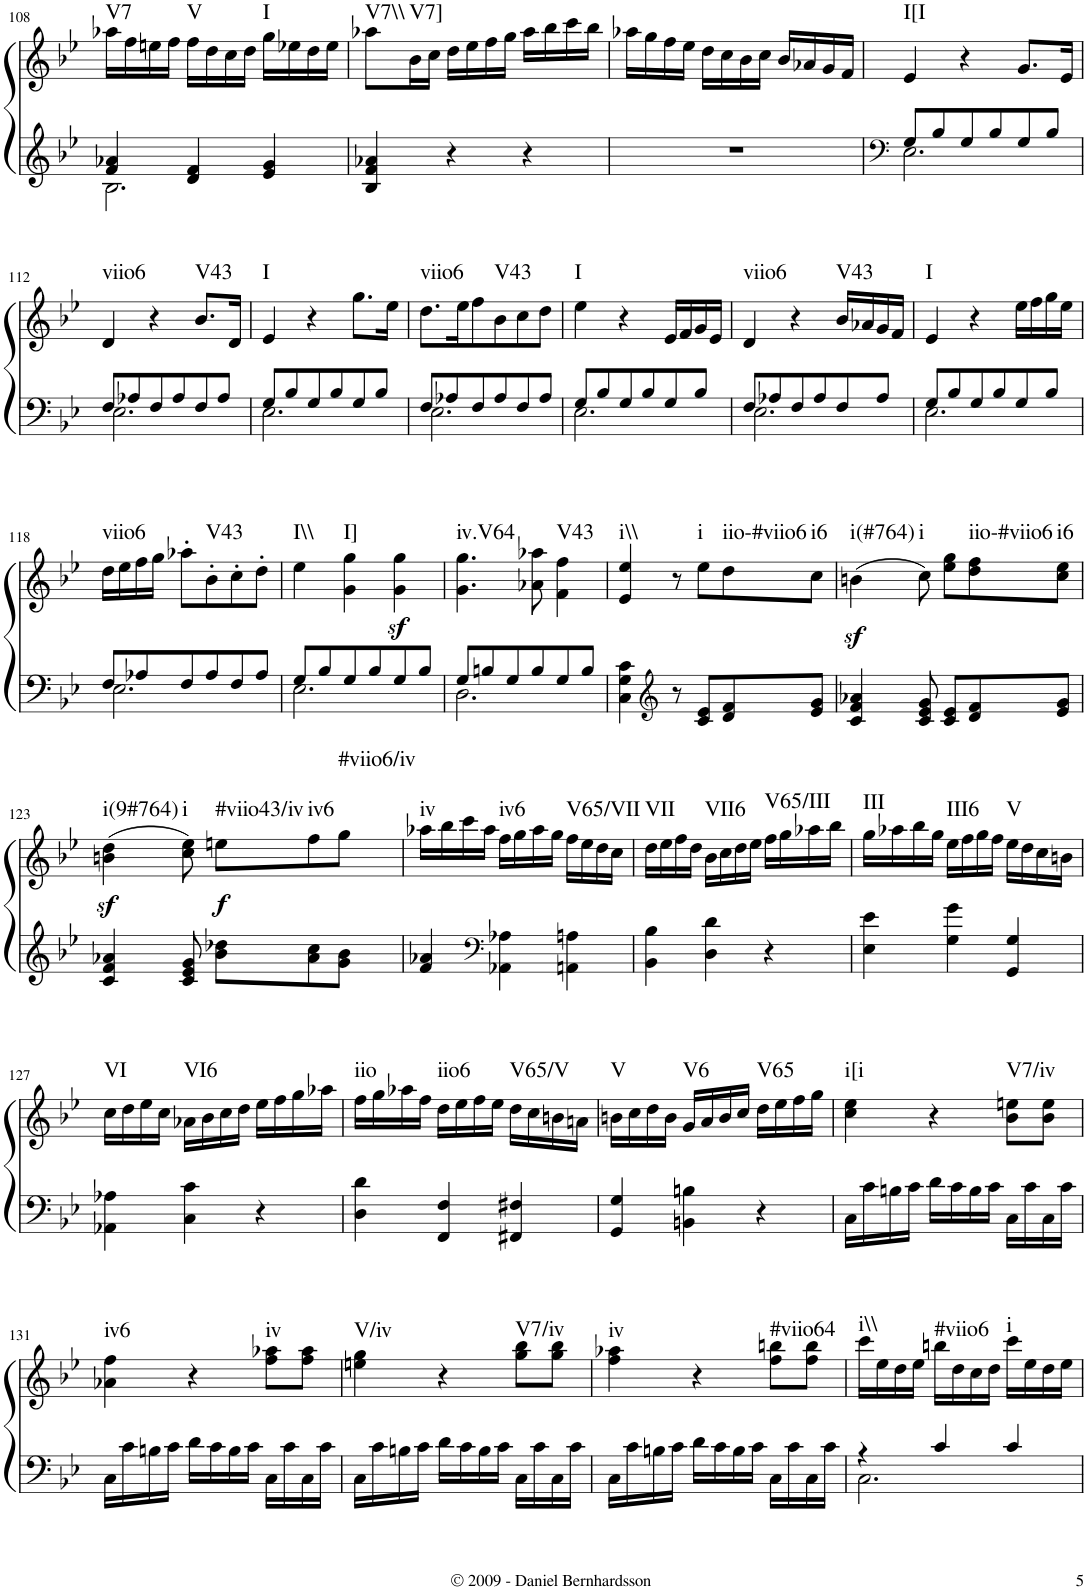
**kern	**kern	**dynam	**harte
*part1	*part1	*part1	*part1
*staff2	*staff1	*staff1/2	*
*I"Piano	*	*	*
*I'Pno.	*	*	*
!!LO:PB:g=z
*clefG2	*clefG2	*	*
*k[b-e-]	*k[b-e-]	*	*
*B-:	*B-:	*	*
*M3/4	*M3/4	*	*
=108	=108	=108	=108
*^	*	*	*
!	!	!	!	!LO:H:kt=V7
4f/ 4a-X/	2.B-\	16aa-X\LL	.	N
.	.	16ff\	.	.
.	.	16een\	.	.
.	.	16ff\JJ	.	.
!	!	!	!	!LO:H:kt=V
4d/ 4f/	.	16ff\LL	.	N
.	.	16dd\	.	.
.	.	16cc\	.	.
.	.	16dd\JJ	.	.
!	!	!	!	!LO:H:kt=I
4e-/ 4g/	.	16gg\LL	.	N
.	.	16ee-X\	.	.
.	.	16dd\	.	.
.	.	16ee-\JJ	.	.
*v	*v	*	*	*
=109	=109	=109	=109
!	!	!	!LO:H:kt=V7\\
4B-/ 4f/ 4a-X/	8aa-X\L	.	N
!	!	!	!LO:H:kt=V7]
.	16b-\L	.	N
.	16cc\JJ	.	.
4r	16dd\LL	.	.
.	16ee-\	.	.
.	16ff\	.	.
.	16gg\JJ	.	.
4r	16aa-\LL	.	.
.	16bb-\	.	.
.	16ccc\	.	.
.	16bb-\JJ	.	.
=110	=110	=110	=110
2.r	16aa-X\LL	.	.
.	16gg\	.	.
.	16ff\	.	.
.	16ee-\JJ	.	.
.	16dd\LL	.	.
.	16cc\	.	.
.	16b-\	.	.
.	16cc\JJ	.	.
.	16b-/LL	.	.
.	16a-X/	.	.
.	16g/	.	.
.	16f/JJ	.	.
=111	=111	=111	=111
*clefF4	*	*	*
*^	*	*	*
!	!	!	!	!LO:H:kt=I[I
8G/L	2.E-\	4e-/	.	N
8B-/	.	.	.	.
8G/	.	4r	.	.
8B-/	.	.	.	.
8G/	.	8.g/L	.	.
8B-/J	.	.	.	.
.	.	16e-/Jk	.	.
!!LO:LB:g=z
=112	=112	=112	=112	=112
!	!	!	!	!LO:H:kt=viio6
8F/L	2.E-\	4d/	.	N
8A-X/	.	.	.	.
8F/	.	4r	.	.
8A-/	.	.	.	.
!	!	!	!	!LO:H:kt=V43
8F/	.	8.b-/L	.	N
8A-/J	.	.	.	.
.	.	16d/Jk	.	.
=113	=113	=113	=113	=113
!	!	!	!	!LO:H:kt=I
8G/L	2.E-\	4e-/	.	N
8B-/	.	.	.	.
8G/	.	4r	.	.
8B-/	.	.	.	.
8G/	.	8.gg\L	.	.
8B-/J	.	.	.	.
.	.	16ee-\Jk	.	.
=114	=114	=114	=114	=114
!	!	!	!	!LO:H:kt=viio6
8F/L	2.E-\	8.dd\L	.	N
8A-X/	.	.	.	.
.	.	16ee-\K	.	.
8F/	.	8ff\	.	.
!	!	!	!	!LO:H:kt=V43
8A-/	.	8b-\	.	N
8F/	.	8cc\	.	.
8A-/J	.	8dd\J	.	.
=115	=115	=115	=115	=115
!	!	!	!	!LO:H:kt=I
8G/L	2.E-\	4ee-\	.	N
8B-/	.	.	.	.
8G/	.	4r	.	.
8B-/	.	.	.	.
8G/	.	16e-/LL	.	.
.	.	16f/	.	.
8B-/J	.	16g/	.	.
.	.	16e-/JJ	.	.
=116	=116	=116	=116	=116
!	!	!	!	!LO:H:kt=viio6
8F/L	2.E-\	4d/	.	N
8A-X/	.	.	.	.
8F/	.	4r	.	.
8A-/	.	.	.	.
!	!	!	!	!LO:H:kt=V43
8F/	.	16b-/LL	.	N
.	.	16a-X/	.	.
8A-/J	.	16g/	.	.
.	.	16f/JJ	.	.
=117	=117	=117	=117	=117
!	!	!	!	!LO:H:kt=I
8G/L	2.E-\	4e-/	.	N
8B-/	.	.	.	.
8G/	.	4r	.	.
8B-/	.	.	.	.
8G/	.	16ee-\LL	.	.
.	.	16ff\	.	.
8B-/J	.	16gg\	.	.
.	.	16ee-\JJ	.	.
!!LO:LB:g=z
=118	=118	=118	=118	=118
!	!	!	!	!LO:H:kt=viio6
8F/L	2.E-\	16dd\LL	.	N
.	.	16ee-\	.	.
8A-X/	.	16ff\	.	.
.	.	16gg\JJ	.	.
8F/	.	8aa-X'\L	.	.
!	!	!	!	!LO:H:kt=V43
8A-/	.	8b-'\	.	N
8F/	.	8cc'\	.	.
8A-/J	.	8dd'\J	.	.
=119	=119	=119	=119	=119
!	!	!	!	!LO:H:kt=I\\
8G/L	2.E-\	4ee-\	.	N
8B-/	.	.	.	.
!	!	!	!	!LO:H:kt=I]
8G/	.	4g\ 4gg\	.	N
8B-/	.	.	.	.
8G/	.	4g\z< 4gg\z<	.	.
8B-/J	.	.	.	.
=120	=120	=120	=120	=120
!	!	!	!	!LO:H:kt=iv.V64
8G/L	2.D\	4.g\ 4.gg\	.	N
8Bn/	.	.	.	.
8G/	.	.	.	.
8B/	.	8a-X\ 8aa-X\	.	.
!	!	!	!	!LO:H:kt=V43
8G/	.	4f\ 4ff\	.	N
8B/J	.	.	.	.
*v	*v	*	*	*
=121	=121	=121	=121
!	!	!	!LO:H:kt=i\\
4C\ 4G\ 4c\	4e-/ 4ee-/	.	N
*clefG2	*	*	*
8r	8r	.	.
!	!	!	!LO:H:kt=i
8c/ 8e-/L	8ee-\L	.	N
!	!	!	!LO:H:kt=iio-#viio6
8d/ 8f/	8dd\	.	N
!	!	!	!LO:H:kt=i6
8e-/ 8g/J	8cc\J	.	N
=122	=122	=122	=122
!	!	!LO:DY:b	!LO:H:kt=i(#764)
4c/ 4f/ 4a-X/	(4bn\	sf	N
!	!	!	!LO:H:kt=i
8c/ 8e-/ 8g/	8cc\)	.	N
8c/ 8e-/L	8ee-\ 8gg\L	.	.
!	!	!	!LO:H:kt=iio-#viio6
8d/ 8f/	8dd\ 8ff\	.	N
!	!	!	!LO:H:kt=i6
8e-/ 8g/J	8cc\ 8ee-\J	.	N
!!LO:LB:g=z
=123	=123	=123	=123
!	!	!LO:DY:b	!LO:H:kt=i(9#764)
4c/ 4f/ 4a-X/	(4bn\ 4dd\	sf	N
!	!	!	!LO:H:kt=i
8c/ 8e-/ 8g/	8cc\ 8ee-\)	.	N
!	!	!LO:DY:b	!LO:H:kt=#viio43/iv
8b-\ 8dd-X\L	8een\L	f	N
!	!	!	!LO:H:kt=iv6
8a-\ 8cc\	8ff\	.	N
!	!	!	!LO:H:kt=#viio6/iv
8g\ 8b-\J	8gg\J	.	N
=124	=124	=124	=124
!	!	!	!LO:H:kt=iv
4f/ 4a-X/	16aa-X\LL	.	N
.	16bb-\	.	.
.	16ccc\	.	.
.	16aa-\JJ	.	.
*clefF4	*	*	*
!	!	!	!LO:H:kt=iv6
4AA-X\ 4A-X\	16ff\LL	.	N
.	16gg\	.	.
.	16aa-\	.	.
.	16gg\JJ	.	.
!	!	!	!LO:H:kt=V65/VII
4AAn\ 4An\	16ff\LL	.	N
.	16ee-\	.	.
.	16dd\	.	.
.	16cc\JJ	.	.
=125	=125	=125	=125
!	!	!	!LO:H:kt=VII
4BB-\ 4B-\	16dd\LL	.	N
.	16ee-\	.	.
.	16ff\	.	.
.	16dd\JJ	.	.
!	!	!	!LO:H:kt=VII6
4D\ 4d\	16b-\LL	.	N
.	16cc\	.	.
.	16dd\	.	.
.	16ee-\JJ	.	.
!	!	!	!LO:H:kt=V65/III
4r	16ff\LL	.	N
.	16gg\	.	.
.	16aa-X\	.	.
.	16bb-\JJ	.	.
=126	=126	=126	=126
!	!	!	!LO:H:kt=III
4E-\ 4e-\	16gg\LL	.	N
.	16aa-X\	.	.
.	16bb-\	.	.
.	16gg\JJ	.	.
!	!	!	!LO:H:kt=III6
4G\ 4g\	16ee-\LL	.	N
.	16ff\	.	.
.	16gg\	.	.
.	16ff\JJ	.	.
!	!	!	!LO:H:kt=V
4GG/ 4G/	16ee-\LL	.	N
.	16dd\	.	.
.	16cc\	.	.
.	16bn\JJ	.	.
!!LO:LB:g=z
=127	=127	=127	=127
!	!	!	!LO:H:kt=VI
4AA-X\ 4A-X\	16cc\LL	.	N
.	16dd\	.	.
.	16ee-\	.	.
.	16cc\JJ	.	.
!	!	!	!LO:H:kt=VI6
4C\ 4c\	16a-X\LL	.	N
.	16b-\	.	.
.	16cc\	.	.
.	16dd\JJ	.	.
4r	16ee-\LL	.	.
.	16ff\	.	.
.	16gg\	.	.
.	16aa-X\JJ	.	.
=128	=128	=128	=128
!	!	!	!LO:H:kt=iio
4D\ 4d\	16ff\LL	.	N
.	16gg\	.	.
.	16aa-X\	.	.
.	16ff\JJ	.	.
!	!	!	!LO:H:kt=iio6
4FF/ 4F/	16dd\LL	.	N
.	16ee-\	.	.
.	16ff\	.	.
.	16ee-\JJ	.	.
!	!	!	!LO:H:kt=V65/V
4FF#X/ 4F#X/	16dd\LL	.	N
.	16cc\	.	.
.	16bn\	.	.
.	16an\JJ	.	.
=129	=129	=129	=129
!	!	!	!LO:H:kt=V
4GG/ 4G/	16bn\LL	.	N
.	16cc\	.	.
.	16dd\	.	.
.	16b\JJ	.	.
!	!	!	!LO:H:kt=V6
4BBn\ 4Bn\	16g/LL	.	N
.	16a/	.	.
.	16b/	.	.
.	16cc/JJ	.	.
!	!	!	!LO:H:kt=V65
4r	16dd\LL	.	N
.	16ee-\	.	.
.	16ff\	.	.
.	16gg\JJ	.	.
=130	=130	=130	=130
!	!	!	!LO:H:kt=i[i
16C\LL	4cc\ 4ee-\	.	N
16c\	.	.	.
16Bn\	.	.	.
16c\JJ	.	.	.
16d\LL	4r	.	.
16c\	.	.	.
16B\	.	.	.
16c\JJ	.	.	.
!	!	!	!LO:H:kt=V7/iv
16C\LL	8b-\ 8een\L	.	N
16c\	.	.	.
16C\	8b-\ 8ee\J	.	.
16c\JJ	.	.	.
!!LO:LB:g=z
=131	=131	=131	=131
!	!	!	!LO:H:kt=iv6
16C\LL	4a-X\ 4ff\	.	N
16c\	.	.	.
16Bn\	.	.	.
16c\JJ	.	.	.
16d\LL	4r	.	.
16c\	.	.	.
16B\	.	.	.
16c\JJ	.	.	.
!	!	!	!LO:H:kt=iv
16C\LL	8ff\ 8aa-X\L	.	N
16c\	.	.	.
16C\	8ff\ 8aa-\J	.	.
16c\JJ	.	.	.
=132	=132	=132	=132
!	!	!	!LO:H:kt=V/iv
16C\LL	4een\ 4gg\	.	N
16c\	.	.	.
16Bn\	.	.	.
16c\JJ	.	.	.
16d\LL	4r	.	.
16c\	.	.	.
16B\	.	.	.
16c\JJ	.	.	.
!	!	!	!LO:H:kt=V7/iv
16C\LL	8gg\ 8bb-\L	.	N
16c\	.	.	.
16C\	8gg\ 8bb-\J	.	.
16c\JJ	.	.	.
=133	=133	=133	=133
!	!	!	!LO:H:kt=iv
16C\LL	4ff\ 4aa-X\	.	N
16c\	.	.	.
16Bn\	.	.	.
16c\JJ	.	.	.
16d\LL	4r	.	.
16c\	.	.	.
16B\	.	.	.
16c\JJ	.	.	.
!	!	!	!LO:H:kt=#viio64
16C\LL	8ff\ 8bbn\L	.	N
16c\	.	.	.
16C\	8ff\ 8bb\J	.	.
16c\JJ	.	.	.
=134	=134	=134	=134
*^	*	*	*
!	!	!	!	!LO:H:kt=i\\
4r	2.C\	16ccc\LL	.	N
.	.	16ee-\	.	.
.	.	16dd\	.	.
.	.	16ee-\JJ	.	.
!	!	!	!	!LO:H:kt=#viio6
4c/	.	16bbn\LL	.	N
.	.	16dd\	.	.
.	.	16cc\	.	.
.	.	16dd\JJ	.	.
!	!	!	!	!LO:H:kt=i
4c/	.	16ccc\LL	.	N
.	.	16ee-\	.	.
.	.	16dd\	.	.
.	.	16ee-\JJ	.	.
*v	*v	*	*	*
=	=	=	=
*-	*-	*-	*-
